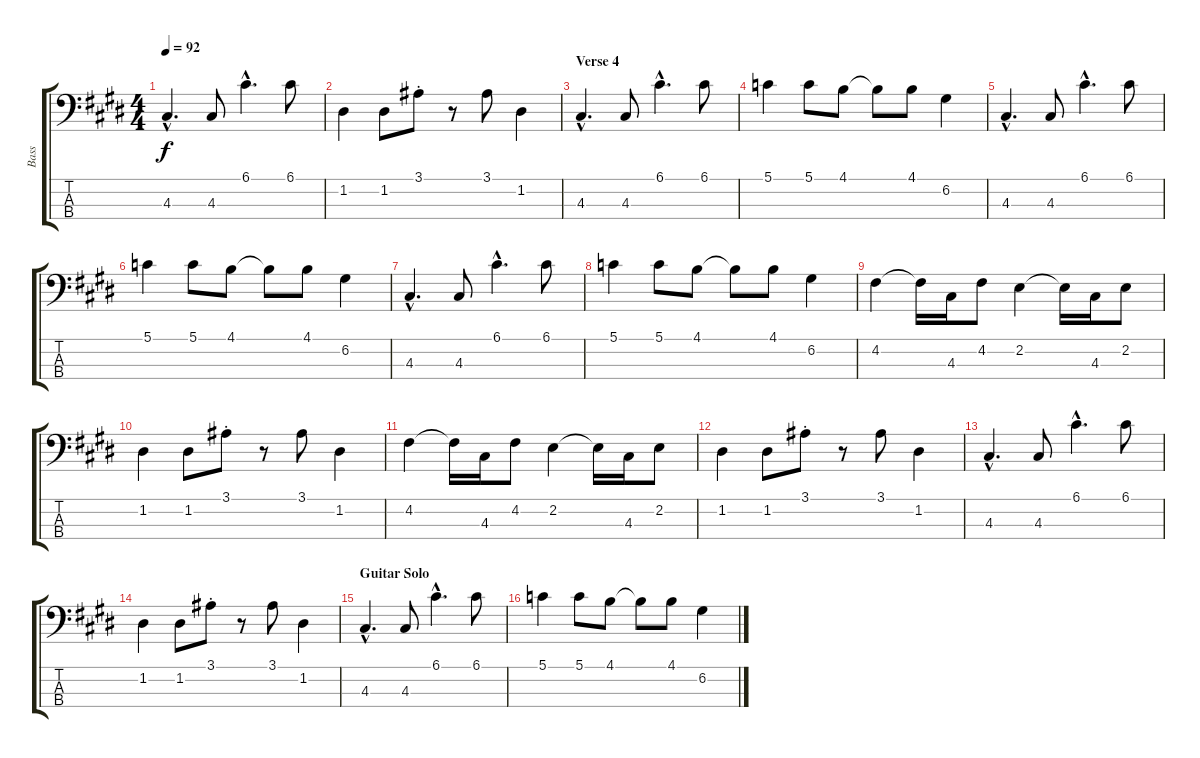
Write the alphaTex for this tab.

\track ("Bass" "Bass") {instrument electricbasspick}
\staff {score tabs}
\tuning (G2 D2 A1 E1) {hide}
\ts (4 4)
\tempo 92
\clef f4
\ks e
4.3{hac}.4{d dy f} 4.3.8 6.1{hac}.4{d} 6.1.8 |
1.2.4 1.2.8 3.1{st}.8 r.8 3.1.8 1.2.4 |
\section ("" "Verse 4")
4.3{hac}.4{d} 4.3.8 6.1{hac}.4{d} 6.1.8 |
5.1.4 5.1.8 4.1.8 4.1{t}.8 4.1.8 6.2.4 |
4.3{hac}.4{d} 4.3.8 6.1{hac}.4{d} 6.1.8 |
5.1.4 5.1.8 4.1.8 4.1{t}.8 4.1.8 6.2.4 |
4.3{hac}.4{d} 4.3.8 6.1{hac}.4{d} 6.1.8 |
5.1.4 5.1.8 4.1.8 4.1{t}.8 4.1.8 6.2.4 |
4.2.4 4.2{t}.16 4.3.16 4.2.8 2.2.4 2.2{t}.16 4.3.16 2.2.8 |
1.2.4 1.2.8 3.1{st}.8 r.8 3.1.8 1.2.4 |
4.2.4 4.2{t}.16 4.3.16 4.2.8 2.2.4 2.2{t}.16 4.3.16 2.2.8 |
1.2.4 1.2.8 3.1{st}.8 r.8 3.1.8 1.2.4 |
4.3{hac}.4{d} 4.3.8 6.1{hac}.4{d} 6.1.8 |
1.2.4 1.2.8 3.1{st}.8 r.8 3.1.8 1.2.4 |
\section ("" "Guitar Solo")
4.3{hac}.4{d} 4.3.8 6.1{hac}.4{d} 6.1.8 |
5.1.4 5.1.8 4.1.8 4.1{t}.8 4.1.8 6.2.4
